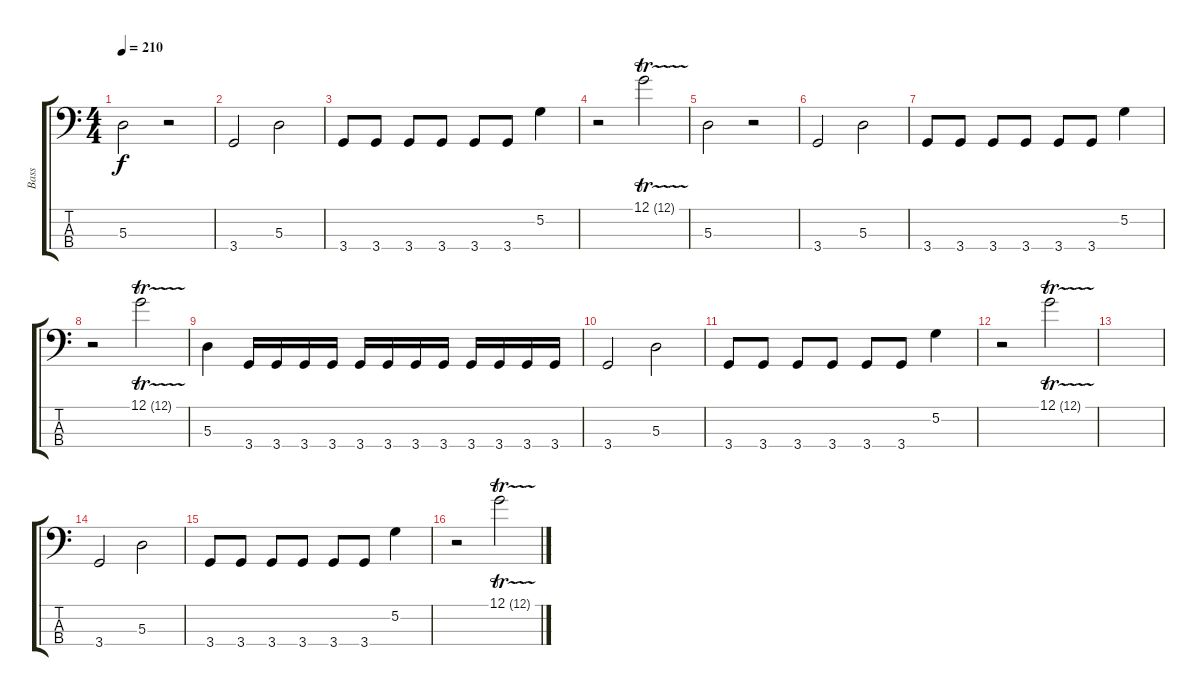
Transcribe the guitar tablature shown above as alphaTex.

\track ("Bass" "Bass") {instrument electricbassfinger}
\staff {score tabs}
\tuning (G2 D2 A1 E1) {hide}
\ts (4 4)
\tempo 210
\clef f4
\ks c
5.3.2{dy f} r.2 |
3.4.2 5.3.2 |
3.4.8 3.4.8 3.4.8 3.4.8 3.4.8 3.4.8 5.2.4 |
r.2 12.1{tr (12 64)}.2 |
5.3.2 r.2 |
3.4.2 5.3.2 |
3.4.8 3.4.8 3.4.8 3.4.8 3.4.8 3.4.8 5.2.4 |
r.2 12.1{tr (12 64)}.2 |
5.3.4 3.4.16 3.4.16 3.4.16 3.4.16 3.4.16 3.4.16 3.4.16 3.4.16 3.4.16 3.4.16 3.4.16 3.4.16 |
3.4.2 5.3.2 |
3.4.8 3.4.8 3.4.8 3.4.8 3.4.8 3.4.8 5.2.4 |
r.2 12.1{tr (12 64)}.2 |
|
3.4.2 5.3.2 |
3.4.8 3.4.8 3.4.8 3.4.8 3.4.8 3.4.8 5.2.4 |
r.2 12.1{tr (12 64)}.2
